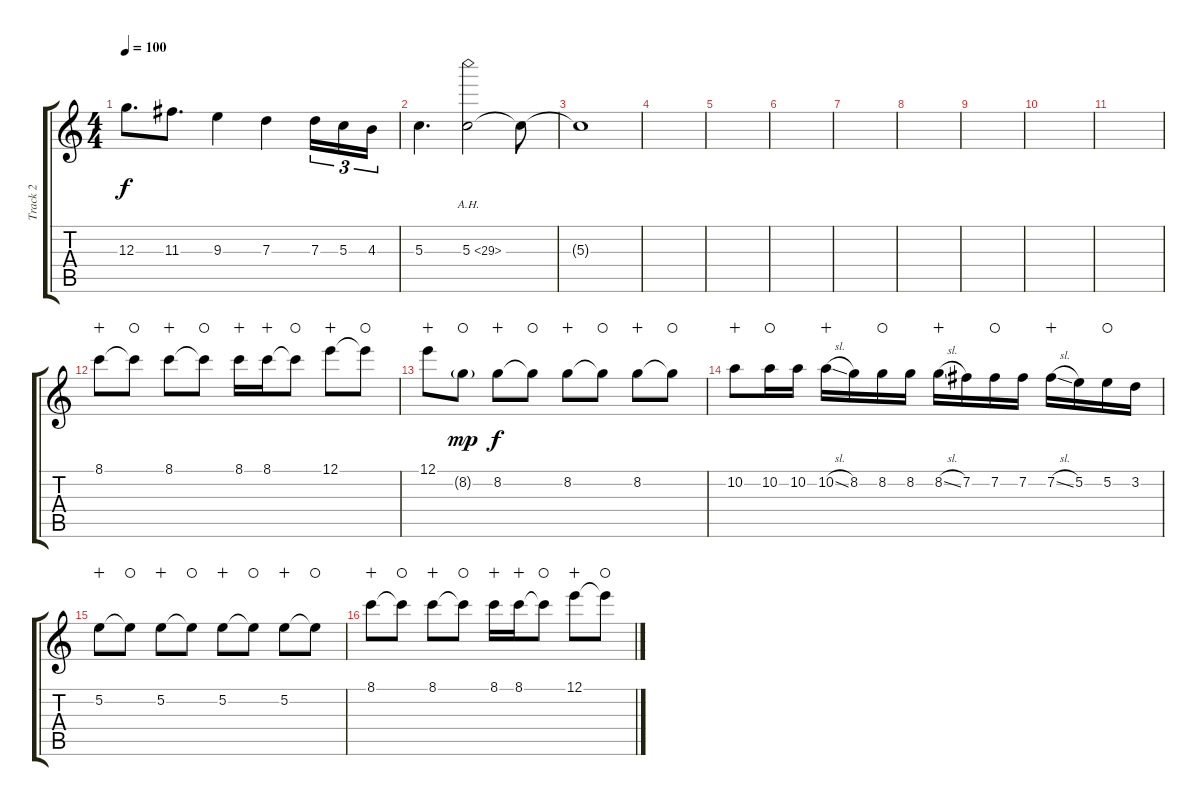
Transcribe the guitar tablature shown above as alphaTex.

\track ("Track 2" "Track 2") {instrument overdrivenguitar}
\staff {score tabs}
\tuning (E4 B3 G3 D3 A2 E2) {hide}
\ts (4 4)
\tempo 100
\clef g2
\ks c
12.3.8{d dy f} 11.3.8{d} 9.3.4 7.3.4 7.3.16{tu (3 2)} 5.3.16{tu (3 2)} 4.3.16{tu (3 2)} |
5.3.4{d} 5.3{ah 24}.2 5.3{t}.8 |
5.3{t}.1 |
|
|
|
|
|
|
|
|
8.1.8{wahc} 8.1{t}.8{waho} 8.1.8{wahc} 8.1{t}.8{waho} 8.1.16{wahc} 8.1.16{wahc} 8.1{t}.8{waho} 12.1.8{wahc} 12.1{t}.8{waho} |
12.1.8{wahc} 8.2{g}.8{dy mp waho} 8.2.8{dy f wahc} 8.2{t}.8{waho} 8.2.8{wahc} 8.2{t}.8{waho} 8.2.8{wahc} 8.2{t}.8{waho} |
10.2.8{wahc} 10.2.16{waho} 10.2.16 10.2{sl}.16{wahc} 8.2.16 8.2.16{waho} 8.2.16 8.2{sl}.16{wahc} 7.2.16 7.2.16{waho} 7.2.16 7.2{sl}.16{wahc} 5.2.16 5.2.16{waho} 3.2.16 |
5.2.8{wahc} 5.2{t}.8{waho} 5.2.8{wahc} 5.2{t}.8{waho} 5.2.8{wahc} 5.2{t}.8{waho} 5.2.8{wahc} 5.2{t}.8{waho} |
8.1.8{wahc} 8.1{t}.8{waho} 8.1.8{wahc} 8.1{t}.8{waho} 8.1.16{wahc} 8.1.16{wahc} 8.1{t}.8{waho} 12.1.8{wahc} 12.1{t}.8{waho}
